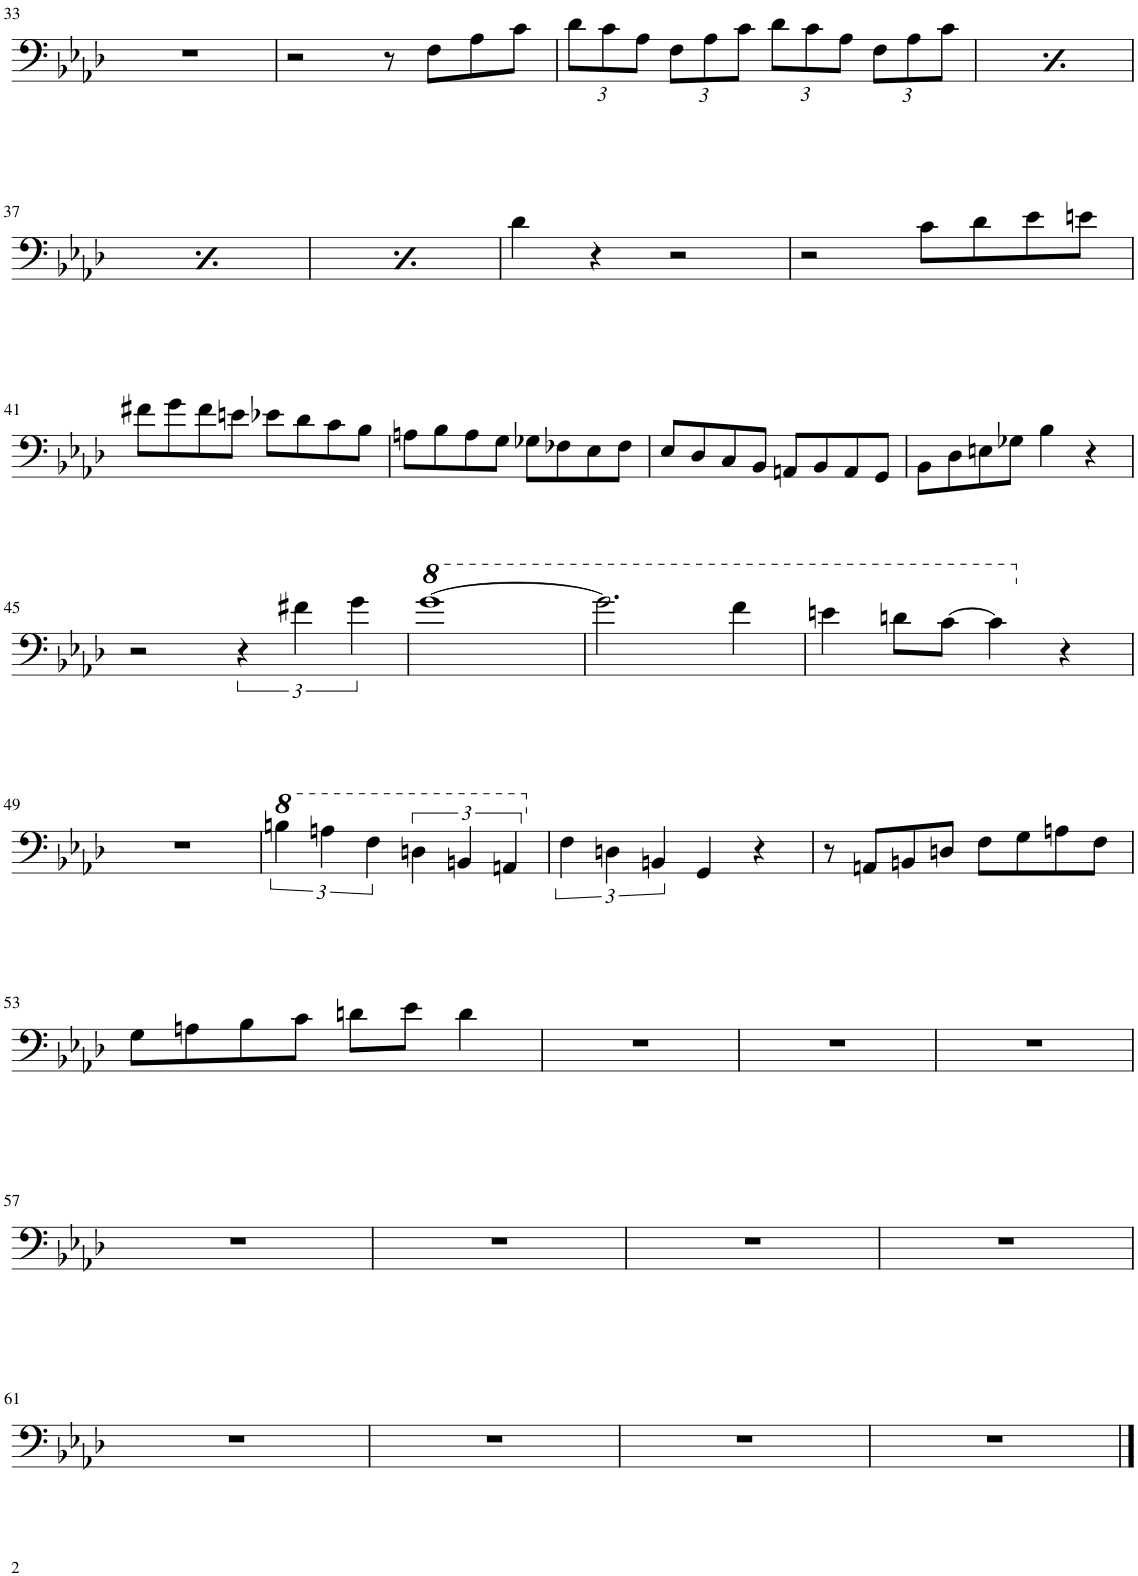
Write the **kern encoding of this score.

**kern
*part1
*staff1
*I"バリトン サクソフォーン
!!LO:PB:g=z
*clefF4
*ITrd12c21
*k[b-e-a-d-]
*M2/2
*met(c|)
=33
1r
=34
2r
8r
8F\L
8A-\
8c\J
=35
*Xbrackettup
12d-\L
12c\
12A-\J
12F\L
12A-\
12c\J
12d-\L
12c\
12A-\J
12F\L
12A-\
12c\J
=36
12d-\L
12c\
12A-\J
12F\L
12A-\
12c\J
12d-\L
12c\
12A-\J
12F\L
12A-\
12c\J
!!LO:LB:g=z
=37
12d-\L
12c\
12A-\J
12F\L
12A-\
12c\J
12d-\L
12c\
12A-\J
12F\L
12A-\
12c\J
=38
12d-\L
12c\
12A-\J
12F\L
12A-\
12c\J
12d-\L
12c\
12A-\J
12F\L
12A-\
12c\J
=39
4d-\
4r
2r
=40
2r
8c\L
8d-\
8e-\
8en\J
!!LO:LB:g=z
=41
8f#X\L
8g\
8f#\
8en\J
8e-X\L
8d-\
8c\
8B-\J
=42
8An\L
8B-\
8A\
8G\J
8G-X\L
8F-X\
8E-\
8F-\J
=43
8E-/L
8D-/
8C/
8BB-/J
8AAn/L
8BB-/
8AA/
8GG/J
=44
8BB-\L
8D-\
8En\
8G-X\J
4B-\
4r
!!LO:LB:g=z
=45
2r
*brackettup
6r
6f#X\
6g\
=46
*8va
[1gg
=47
2.gg\]
4ff\
=48
4een\
8ddn\L
[8cc\J
4cc\]
*X8va
4r
!!LO:LB:g=z
=49
1r
=50
*8va
6bn\
6an\
6f\
6dn\
6Bn/
6An/
=51
*X8va
6F\
6Dn\
6BBn/
4GG/
4r
=52
8r
8AAn/L
8BBn/
8Dn/J
8F\L
8G\
8An\
8F\J
!!LO:LB:g=z
=53
8G\L
8An\
8B-\
8c\J
8dn\L
8e-\J
4d\
=54
1r
=55
1r
=56
1r
!!LO:LB:g=z
=57
1r
=58
1r
=59
1r
=60
1r
!!LO:LB:g=z
=61
1r
=62
1r
=63
1r
=64
1r
==
*-
